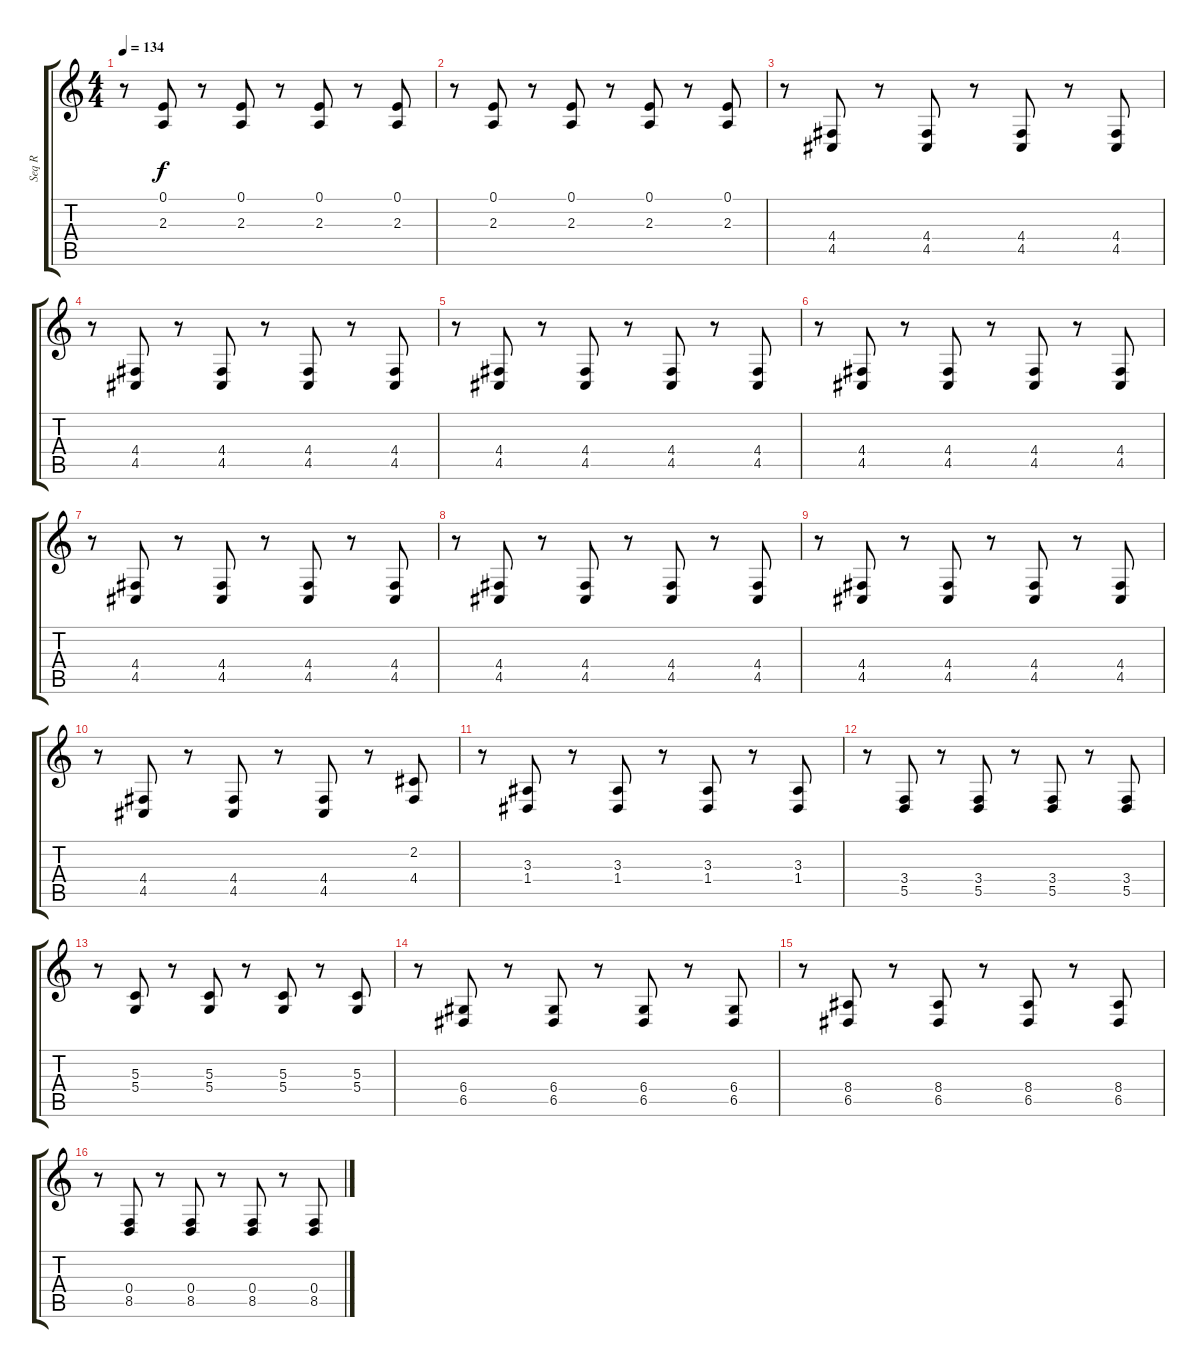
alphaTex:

\track ("Seq R" "Seq R") {instrument lead2sawtooth}
\staff {score tabs}
\tuning (E4 B3 G3 D3 A2 E2) {hide}
\ts (4 4)
\tempo 134
\clef g2
\ks c
r.8{dy f} (0.1 2.3).8 r.8 (0.1 2.3).8 r.8 (0.1 2.3).8 r.8 (0.1 2.3).8 |
r.8 (0.1 2.3).8 r.8 (0.1 2.3).8 r.8 (0.1 2.3).8 r.8 (0.1 2.3).8 |
r.8 (4.4 4.5).8 r.8 (4.4 4.5).8 r.8 (4.4 4.5).8 r.8 (4.4 4.5).8 |
r.8 (4.4 4.5).8 r.8 (4.4 4.5).8 r.8 (4.4 4.5).8 r.8 (4.4 4.5).8 |
r.8 (4.4 4.5).8 r.8 (4.4 4.5).8 r.8 (4.4 4.5).8 r.8 (4.4 4.5).8 |
r.8 (4.4 4.5).8 r.8 (4.4 4.5).8 r.8 (4.4 4.5).8 r.8 (4.4 4.5).8 |
r.8 (4.4 4.5).8 r.8 (4.4 4.5).8 r.8 (4.4 4.5).8 r.8 (4.4 4.5).8 |
r.8 (4.4 4.5).8 r.8 (4.4 4.5).8 r.8 (4.4 4.5).8 r.8 (4.4 4.5).8 |
r.8 (4.4 4.5).8 r.8 (4.4 4.5).8 r.8 (4.4 4.5).8 r.8 (4.4 4.5).8 |
r.8 (4.4 4.5).8 r.8 (4.4 4.5).8 r.8 (4.4 4.5).8 r.8 (2.2 4.4).8 |
r.8 (3.3 1.4).8 r.8 (3.3 1.4).8 r.8 (3.3 1.4).8 r.8 (3.3 1.4).8 |
r.8 (3.4 5.5).8 r.8 (3.4 5.5).8 r.8 (3.4 5.5).8 r.8 (3.4 5.5).8 |
r.8 (5.3 5.4).8 r.8 (5.3 5.4).8 r.8 (5.3 5.4).8 r.8 (5.3 5.4).8 |
r.8 (6.4 6.5).8 r.8 (6.4 6.5).8 r.8 (6.4 6.5).8 r.8 (6.4 6.5).8 |
r.8 (8.4 6.5).8 r.8 (8.4 6.5).8 r.8 (8.4 6.5).8 r.8 (8.4 6.5).8 |
r.8 (0.4 8.5).8 r.8 (0.4 8.5).8 r.8 (0.4 8.5).8 r.8 (0.4 8.5).8
